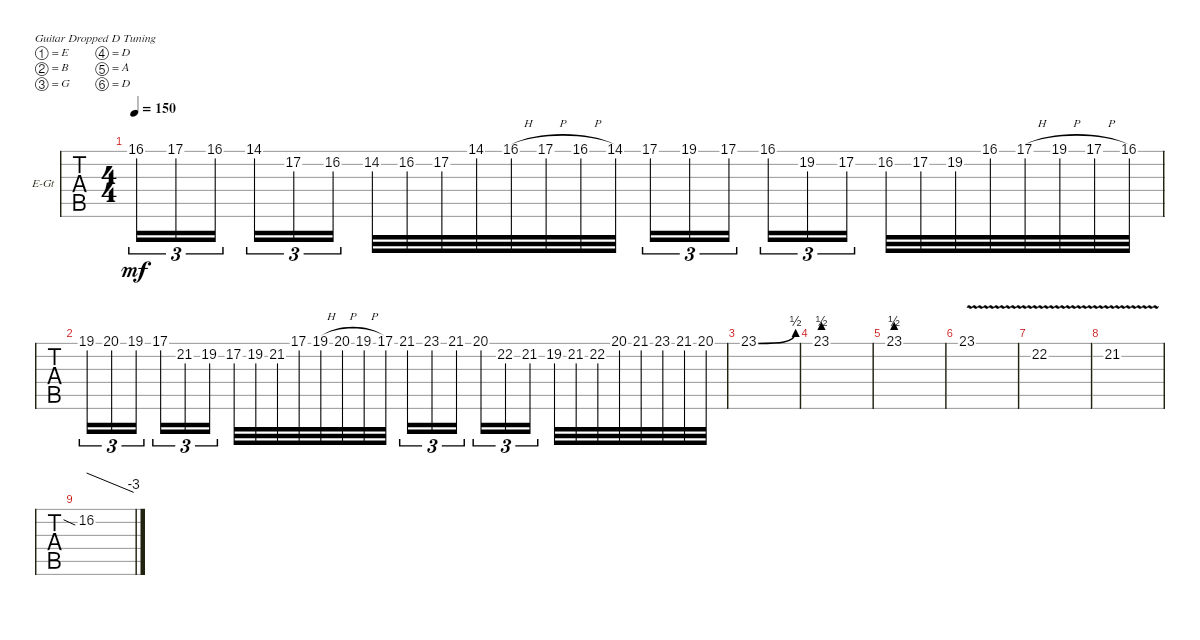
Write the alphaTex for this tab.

\defaultSystemsLayout 4
\bracketExtendMode groupsimilarinstruments
\firstSystemTrackNameOrientation horizontal
\otherSystemsTrackNameOrientation horizontal
\track ("Jason Richardson" "E-Gt") {solo instrument distortionguitar}
\staff {tabs}
\tuning (E4 B3 G3 D3 A2 D2)
\ts (4 4)
\tempo 150
\clef g2
\ks c
16.1.16{tu (3 2) dy mf} 17.1.16{tu (3 2)} 16.1.16{tu (3 2)} 14.1.16{tu (3 2)} 17.2.16{tu (3 2)} 16.2.16{tu (3 2)} 14.2.32 16.2.32 17.2.32 14.1.32 16.1{h}.32 17.1{h}.32 16.1{h}.32 14.1.32 17.1.16{tu (3 2)} 19.1.16{tu (3 2)} 17.1.16{tu (3 2)} 16.1.16{tu (3 2)} 19.2.16{tu (3 2)} 17.2.16{tu (3 2)} 16.2.32 17.2.32 19.2.32 16.1.32 17.1{h}.32 19.1{h}.32 17.1{h}.32 16.1.32 |
19.1.16{tu (3 2)} 20.1.16{tu (3 2)} 19.1.16{tu (3 2)} 17.1.16{tu (3 2)} 21.2.16{tu (3 2)} 19.2.16{tu (3 2)} 17.2.32 19.2.32 21.2.32 17.1.32 19.1{h}.32 20.1{h}.32 19.1{h}.32 17.1.32 21.1.16{tu (3 2)} 23.1.16{tu (3 2)} 21.1.16{tu (3 2)} 20.1.16{tu (3 2)} 22.2.16{tu (3 2)} 21.2.16{tu (3 2)} 19.2.32 21.2.32 22.2.32 20.1.32 21.1.32 23.1.32 21.1.32 20.1.32 |
23.1{be (bend 0 0 29.4 2)}.1 |
23.1{be (prebend 0 2 60 2)}.1 |
23.1{be (prebend 0 2 60 2)}.1 |
23.1{v}.1 |
22.2{v}.1 |
21.2{v}.1 |
16.2{sia}.1{tbe (dive default 27.599999999999998 0 60 -12)}
